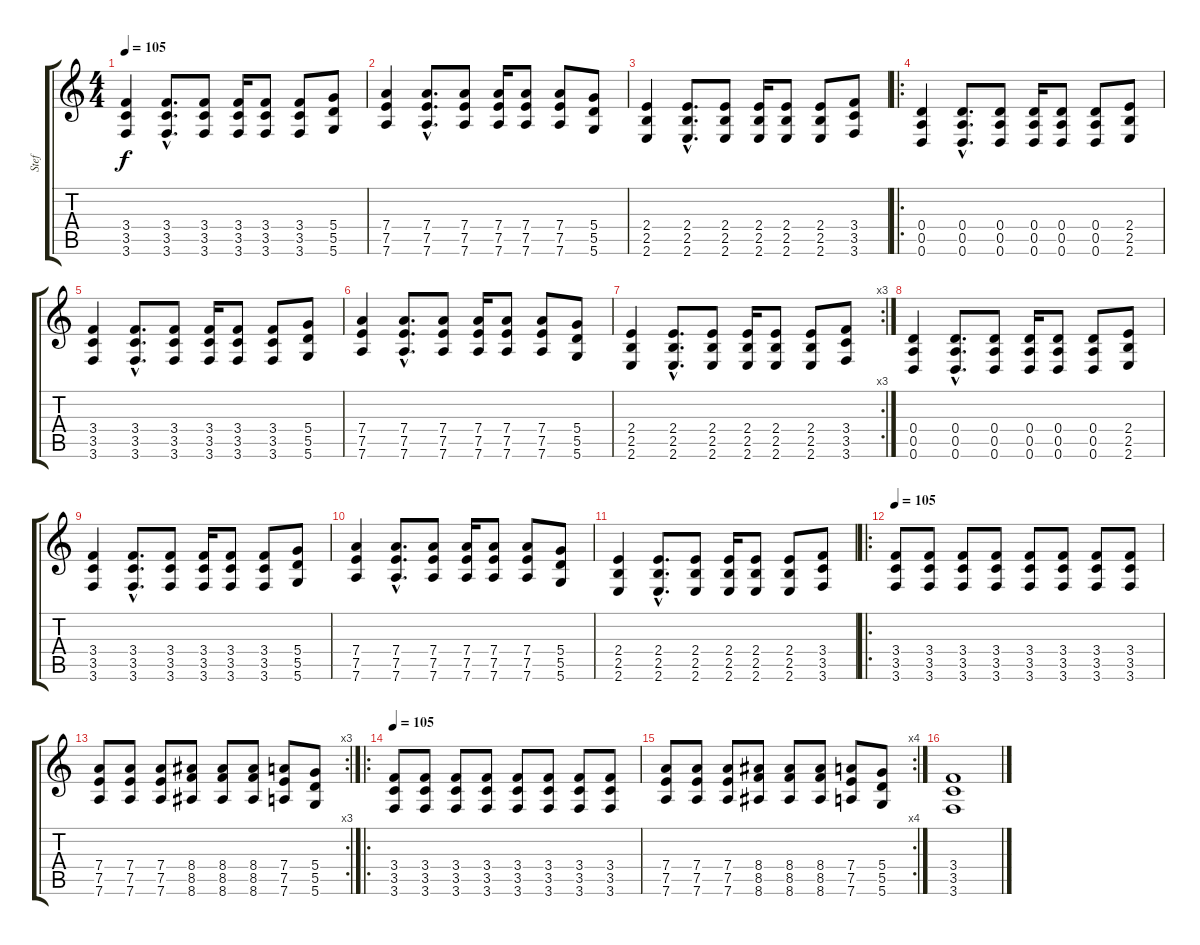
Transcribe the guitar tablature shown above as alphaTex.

\track ("Stef" "Stef") {instrument electricguitarclean}
\staff {score tabs}
\tuning (E4 B3 G3 D3 A2 D2) {hide}
\ts (4 4)
\tempo 105
\clef g2
\ks c
(3.4 3.5 3.6).4{dy f} (3.4{hac} 3.5{hac} 3.6{hac}).8{d} (3.4 3.5 3.6).8 (3.4 3.5 3.6).16 (3.4 3.5 3.6).8 (3.4 3.5 3.6).8 (5.4 5.5 5.6).8 |
(7.4 7.5 7.6).4 (7.4{hac} 7.5{hac} 7.6{hac}).8{d} (7.4 7.5 7.6).8 (7.4 7.5 7.6).16 (7.4 7.5 7.6).8 (7.4 7.5 7.6).8 (5.4 5.5 5.6).8 |
(2.4 2.5 2.6).4 (2.4{hac} 2.5{hac} 2.6{hac}).8{d} (2.4 2.5 2.6).8 (2.4 2.5 2.6).16 (2.4 2.5 2.6).8 (2.4 2.5 2.6).8 (3.4 3.5 3.6).8 |
\ro
(0.4 0.5 0.6).4{instrument overdrivenguitar} (0.4{hac} 0.5{hac} 0.6{hac}).8{d} (0.4 0.5 0.6).8 (0.4 0.5 0.6).16 (0.4 0.5 0.6).8 (0.4 0.5 0.6).8 (2.4 2.5 2.6).8 |
(3.4 3.5 3.6).4 (3.4{hac} 3.5{hac} 3.6{hac}).8{d} (3.4 3.5 3.6).8 (3.4 3.5 3.6).16 (3.4 3.5 3.6).8 (3.4 3.5 3.6).8 (5.4 5.5 5.6).8 |
(7.4 7.5 7.6).4 (7.4{hac} 7.5{hac} 7.6{hac}).8{d} (7.4 7.5 7.6).8 (7.4 7.5 7.6).16 (7.4 7.5 7.6).8 (7.4 7.5 7.6).8 (5.4 5.5 5.6).8 |
\rc 3
(2.4 2.5 2.6).4 (2.4{hac} 2.5{hac} 2.6{hac}).8{d} (2.4 2.5 2.6).8 (2.4 2.5 2.6).16 (2.4 2.5 2.6).8 (2.4 2.5 2.6).8 (3.4 3.5 3.6).8 |
(0.4 0.5 0.6).4{instrument overdrivenguitar} (0.4{hac} 0.5{hac} 0.6{hac}).8{d} (0.4 0.5 0.6).8 (0.4 0.5 0.6).16 (0.4 0.5 0.6).8 (0.4 0.5 0.6).8 (2.4 2.5 2.6).8 |
(3.4 3.5 3.6).4 (3.4{hac} 3.5{hac} 3.6{hac}).8{d} (3.4 3.5 3.6).8 (3.4 3.5 3.6).16 (3.4 3.5 3.6).8 (3.4 3.5 3.6).8 (5.4 5.5 5.6).8 |
(7.4 7.5 7.6).4 (7.4{hac} 7.5{hac} 7.6{hac}).8{d} (7.4 7.5 7.6).8 (7.4 7.5 7.6).16 (7.4 7.5 7.6).8 (7.4 7.5 7.6).8 (5.4 5.5 5.6).8 |
(2.4 2.5 2.6).4 (2.4{hac} 2.5{hac} 2.6{hac}).8{d} (2.4 2.5 2.6).8 (2.4 2.5 2.6).16 (2.4 2.5 2.6).8 (2.4 2.5 2.6).8 (3.4 3.5 3.6).8 |
\ro
\tempo 105
(3.4 3.5 3.6).8{instrument overdrivenguitar} (3.4 3.5 3.6).8 (3.4 3.5 3.6).8 (3.4 3.5 3.6).8 (3.4 3.5 3.6).8 (3.4 3.5 3.6).8 (3.4 3.5 3.6).8 (3.4 3.5 3.6).8 |
\rc 3
(7.4 7.5 7.6).8 (7.4 7.5 7.6).8 (7.4 7.5 7.6).8 (8.4 8.5 8.6).8 (8.4 8.5 8.6).8 (8.4 8.5 8.6).8 (7.4 7.5 7.6).8 (5.4 5.5 5.6).8 |
\ro
\tempo 105
(3.4 3.5 3.6).8{instrument overdrivenguitar} (3.4 3.5 3.6).8 (3.4 3.5 3.6).8 (3.4 3.5 3.6).8 (3.4 3.5 3.6).8 (3.4 3.5 3.6).8 (3.4 3.5 3.6).8 (3.4 3.5 3.6).8 |
\rc 4
(7.4 7.5 7.6).8 (7.4 7.5 7.6).8 (7.4 7.5 7.6).8 (8.4 8.5 8.6).8 (8.4 8.5 8.6).8 (8.4 8.5 8.6).8 (7.4 7.5 7.6).8 (5.4 5.5 5.6).8 |
(3.4 3.5 3.6).1{instrument distortionguitar}
